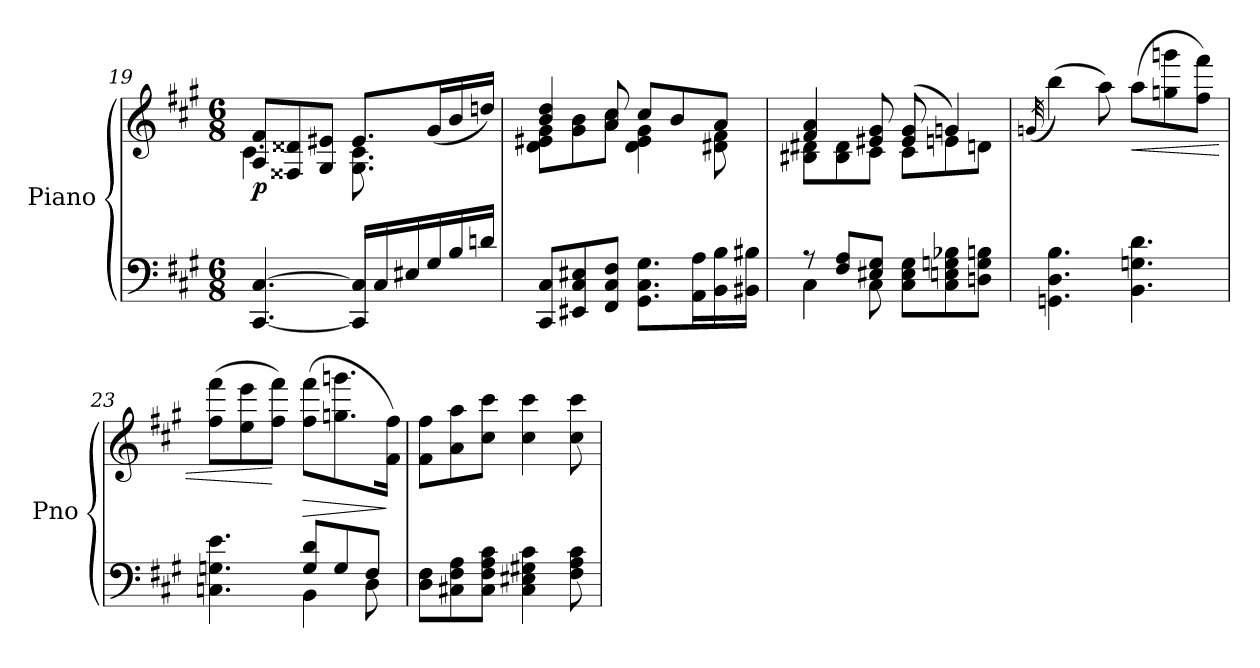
**kern	**kern	**dynam
*part1	*part1	*part1
*staff2	*staff1	*staff1/2
*I"Piano	*	*
*I'Pno	*	*
*clefF4	*clefG2	*
*k[f#c#g#]	*k[f#c#g#]	*
*M6/8	*M6/8	*
=19	=19	=19
*	*^	*
!	!	!	!LO:DY:b
[4.CC#/ [4.C#/	8A/ 8f#/L	4.c#\	p
.	8F##X/ 8d##X/	.	.
.	8G#/ 8e#X/J	.	.
16CC#/] 16C#/]LL	8.e#/L	8.G#\ 8.c#\	.
16C#/	.	.	.
16E#X/	.	.	.
16G#/	(16g#/L	8.ryy	.
16B/	16b/	.	.
16dn/JJ	16ddn/JJ)	.	.
=20	=20	=20	=20
8CC#/ 8C#/L	4b/ 4dd/	8d\ 8e#X\ 8g#\L	.
8EE#X/ 8C#/ 8E#X/	.	8g#\ 8b\	.
8FF#/ 8C#/ 8F#/J	8a/ 8cc#/	8a\ 8cc#\J	.
8.GG#\ 8.C#\ 8.G#\L	8cc#/L	4d\ 4e#\ 4g#\	.
.	8b/	.	.
16AA\ 16A\L	.	.	.
16BB\ 16B\	8a/J	8d#X\ 8f#\	.
16BB#X\ 16B#X\JJ	.	.	.
!!LO:PB:g=z	!!
=21	=21	=21	=21
*^	*	*	*
8r	4C#\	4f#/ 4a/	8B#X\ 8d#X\L	.
8F#/ 8A/L	.	.	8B#\ 8d#\	.
8E#X/ 8G#/J	8C#\	8e#X/ 8g#/	8c#\J	.
8C#\ 8E#\ 8G#\L	4.ryy	(8e#/ 8g#/	8c#\L	.
8C#\ 8En\ 8Gn\ 8B-X\	.	4gn/)	8en\	.
8Dn\ 8G\ 8Bn\J	.	.	8dn\J	.
*v	*v	*	*	*
*	*v	*v	*
=22	=22	=22
.	(>32qgn/	.
4.GGn\ 4.D\ 4.B\	(4bb\)	.
.	8aa\)	.
!	!	!LO:HP:b
4.BB\ 4.Gn\ 4.d\	(8aa\L	<
.	8ggn\ 8gggn\	.
.	8ff#\ 8fff#\J)	.
=23	=23	=23
*^	*	*
4.Cn\ 4.Gn\ 4.e\	4.ryy	(8ff#\ 8fff#\L	.
.	.	8ee\ 8eee\	.
.	.	8ff#\ 8fff#\J)	[
!	!	!	!LO:HP:b
8G/ 8d/L	4BB\	(8ff#\ 8fff#\L	>
8G/	.	8.ggn\ 8.gggn\	.
8F#/J	8D\	.	.
.	.	16f#\ 16ff#\Jk)	]
*v	*v	*	*
=24	=24	=24
8D\ 8F#\L	8f#\ 8ff#\L	.
8C#X\ 8F#\ 8A\	8a\ 8aa\	.
8C#\ 8F#\ 8A\ 8c#\J	8cc#\ 8ccc#\J	.
4C#\ 4E#X\ 4G#X\ 4c#\	4cc#\ 4ccc#\	.
8F#\ 8A\ 8c#\	8cc#\ 8ccc#\	.
=	=	=
*-	*-	*-
